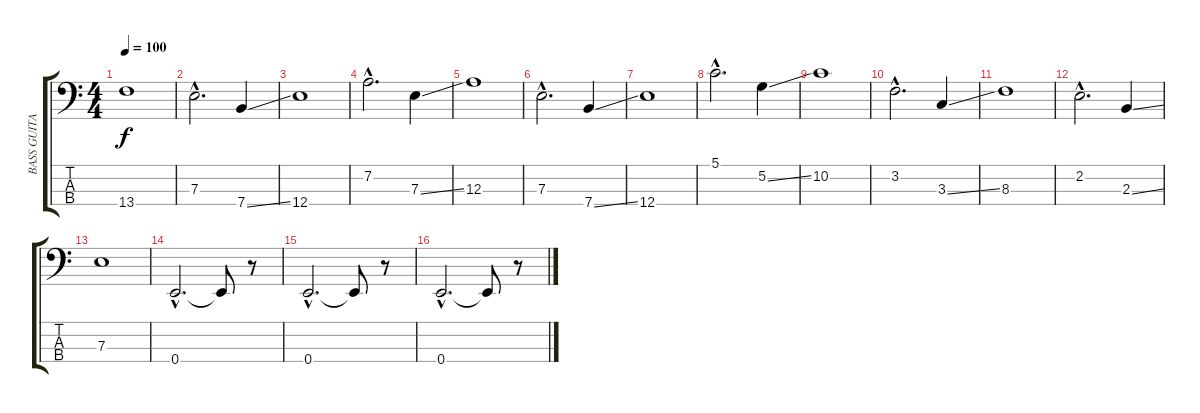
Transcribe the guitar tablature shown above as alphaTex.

\track ("BASS GUITAR" "BASS GUITA") {instrument fretlessbass}
\staff {score tabs}
\tuning (G2 D2 A1 E1) {hide}
\ts (4 4)
\tempo 100
\clef f4
\ks c
13.4.1{dy f} |
7.3{hac}.2{d} 7.4{ss}.4 |
12.4.1 |
7.2{hac}.2{d} 7.3{ss}.4 |
12.3.1 |
7.3{hac}.2{d} 7.4{ss}.4 |
12.4.1 |
5.1{hac}.2{d} 5.2{ss}.4 |
10.2.1 |
3.2{hac}.2{d} 3.3{ss}.4 |
8.3.1 |
2.2{hac}.2{d} 2.3{ss}.4 |
7.3.1 |
0.4{hac}.2{d} 0.4{t}.8 r.8 |
0.4{hac}.2{d} 0.4{t}.8 r.8 |
0.4{hac}.2{d} 0.4{t}.8 r.8
